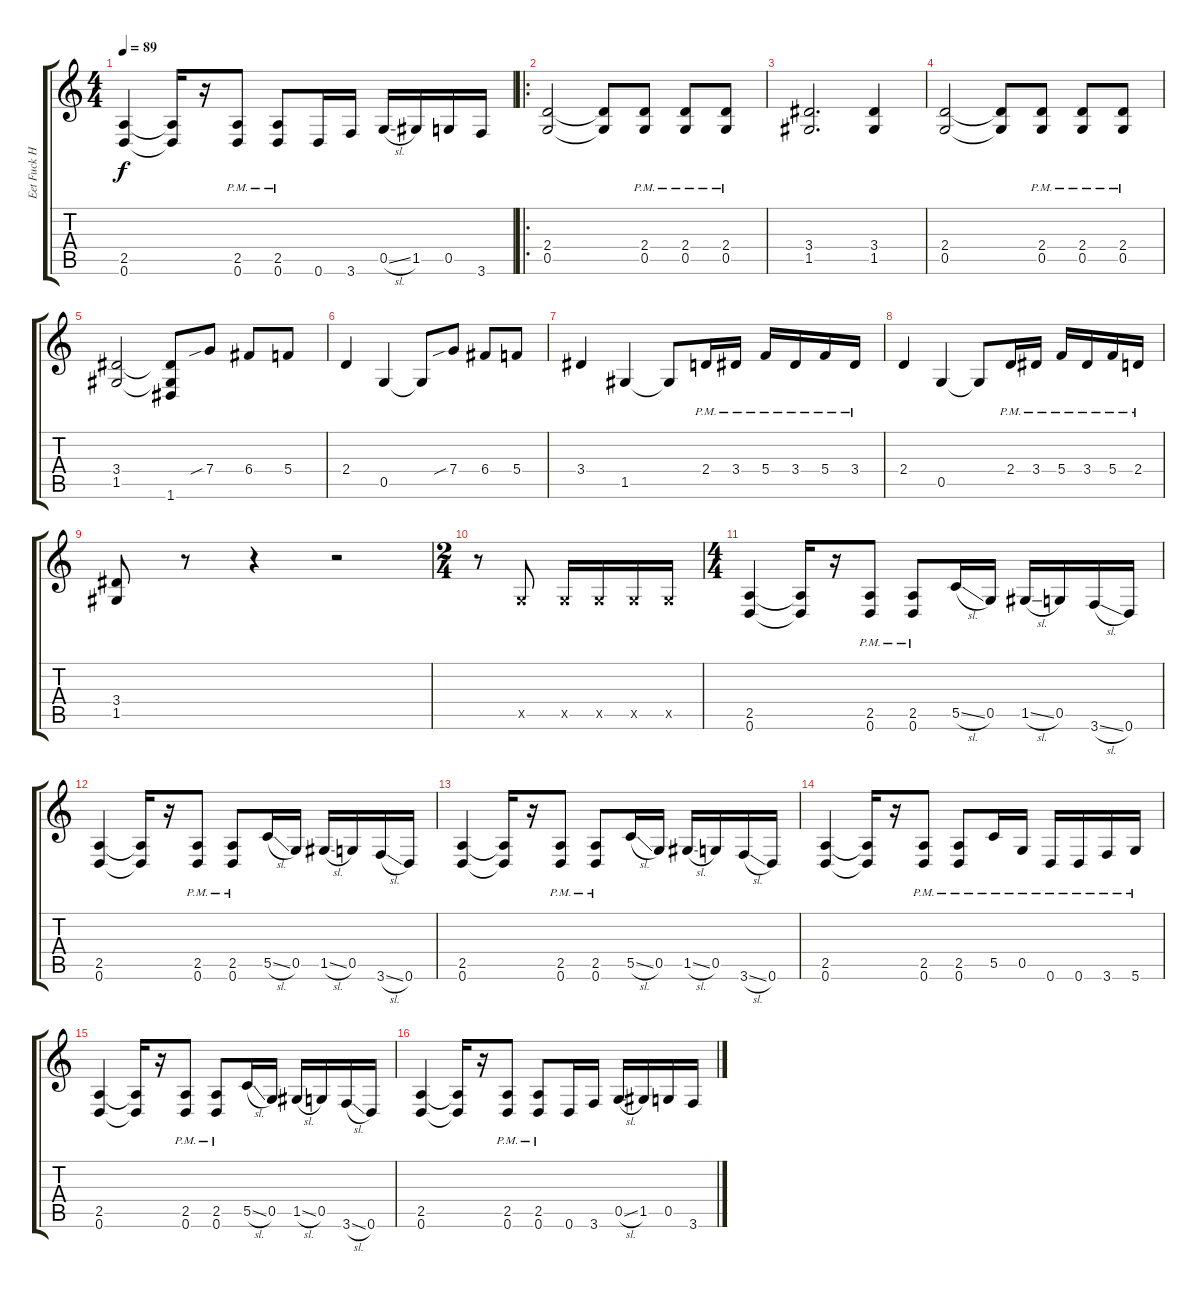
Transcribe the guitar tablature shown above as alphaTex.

\track ("Eet Fuck Hetfield" "Eet Fuck H") {instrument distortionguitar}
\staff {score tabs}
\tuning (D4 A3 F3 C3 G2 D2) {hide}
\ts (4 4)
\tempo 89
\clef g2
\ks c
(2.5 0.6).4{dy f} (2.5{t} 0.6{t}).16 r.16 (2.5{pm} 0.6{pm}).8 (2.5{pm} 0.6{pm}).8 0.6.16 3.6.16 0.5{sl}.16 1.5.16 0.5.16 3.6.16 |
\ro
(2.4 0.5).2 (2.4{t} 0.5{t}).8 (2.4{pm} 0.5{pm}).8 (2.4{pm} 0.5{pm}).8 (2.4{pm} 0.5{pm}).8 |
(3.4 1.5).2{d} (3.4 1.5).4 |
(2.4 0.5).2 (2.4{t} 0.5{t}).8 (2.4{pm} 0.5{pm}).8 (2.4{pm} 0.5{pm}).8 (2.4{pm} 0.5{pm}).8 |
(3.4 1.5).2 (3.4{t} 1.5{t} 1.6).8 7.4{sib}.8 6.4.8 5.4.8 |
2.4.4 0.5.4 0.5{t}.8 7.4{sib}.8 6.4.8 5.4.8 |
3.4.4 1.5.4 1.5{t}.8 2.4{pm}.16 3.4{pm}.16 5.4{pm}.16 3.4{pm}.16 5.4{pm}.16 3.4{pm}.16 |
2.4.4 0.5.4 0.5{t}.8 2.4{pm}.16 3.4{pm}.16 5.4{pm}.16 3.4{pm}.16 5.4{pm}.16 2.4{pm}.16 |
(3.4 1.5).8 r.8 r.4 r.2 |
\ts (2 4)
r.8 0.5{x}.8 0.5{x}.16 0.5{x}.16 0.5{x}.16 0.5{x}.16 |
\ts (4 4)
(2.5 0.6).4 (2.5{t} 0.6{t}).16 r.16 (2.5{pm} 0.6{pm}).8 (2.5{pm} 0.6{pm}).8 5.5{sl}.16 0.5.16 1.5{sl}.16 0.5.16 3.6{sl}.16 0.6.16 |
(2.5 0.6).4 (2.5{t} 0.6{t}).16 r.16 (2.5{pm} 0.6{pm}).8 (2.5{pm} 0.6{pm}).8 5.5{sl}.16 0.5.16 1.5{sl}.16 0.5.16 3.6{sl}.16 0.6.16 |
(2.5 0.6).4 (2.5{t} 0.6{t}).16 r.16 (2.5{pm} 0.6{pm}).8 (2.5{pm} 0.6{pm}).8 5.5{sl}.16 0.5.16 1.5{sl}.16 0.5.16 3.6{sl}.16 0.6.16 |
(2.5 0.6).4 (2.5{t} 0.6{t}).16 r.16 (2.5{pm} 0.6{pm}).8 (2.5{pm} 0.6{pm}).8 5.5{pm}.16 0.5{pm}.16 0.6{pm}.16 0.6{pm}.16 3.6{pm}.16 5.6{pm}.16 |
(2.5 0.6).4 (2.5{t} 0.6{t}).16 r.16 (2.5{pm} 0.6{pm}).8 (2.5{pm} 0.6{pm}).8 5.5{sl}.16 0.5.16 1.5{sl}.16 0.5.16 3.6{sl}.16 0.6.16 |
(2.5 0.6).4 (2.5{t} 0.6{t}).16 r.16 (2.5{pm} 0.6{pm}).8 (2.5{pm} 0.6{pm}).8 0.6.16 3.6.16 0.5{sl}.16 1.5.16 0.5.16 3.6.16
